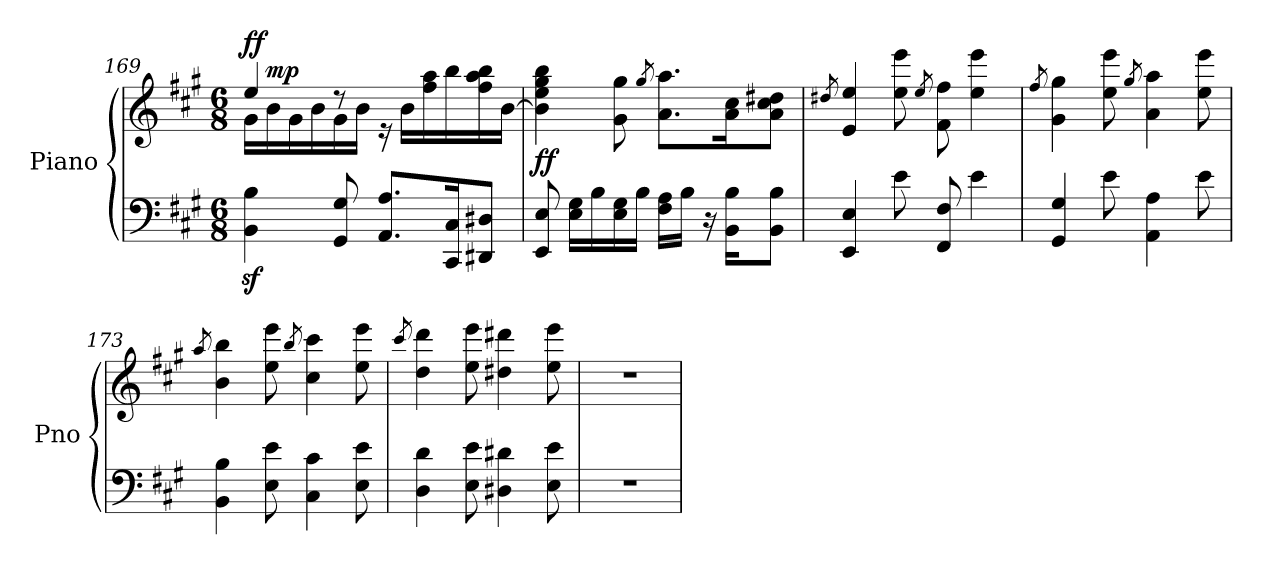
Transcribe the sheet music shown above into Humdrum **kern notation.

**kern	**kern	**dynam
*part1	*part1	*part1
*staff2	*staff1	*staff1/2
*I"Piano	*	*
*I'Pno	*	*
*clefF4	*clefG2	*
*k[f#c#g#]	*k[f#c#g#]	*
*M6/8	*M6/8	*
=169	=169	=169
*	*^	*
!	!	!	!LO:DY:a
4BB\z> 4B\z>	4ee/	16g#\LL	ff
!	!	!	!LO:DY:a
.	.	16b\	mp
.	.	16g#\	.
.	.	16b\	.
8GG#/ 8G#/	8rdd	16g#\	.
.	.	16b\JJ	.
8.AA/ 8.A/L	16re	8rAyy	.
.	16b\LL	.	.
.	16ff#\ 16aa\	4rAyy	.
16CC#/ 16C#/K	16bb\	.	.
8DD#X/ 8D#X/J	16ff#\ 16aa\ 16bb\	.	.
.	[16b\JJ	.	.
*	*v	*v	*
=170	=170	=170
!	!	!LO:DY:b
8EE/ 8E/	4b\] 4ee\ 4gg#\ 4bb\	ff
16E\ 16G#\LL	.	.
16B\	.	.
16E\ 16G#\	8g#\ 8gg#\	.
16B\JJ	.	.
.	8qgg#/	.
16F#\ 16A\LL	8.a\ 8.aa\L	.
16B\JJ	.	.
16r	.	.
16BB\ 16B\KL	16a\ 16cc#\K	.
8BB\ 8B\J	8a\ 8cc#\ 8dd#X\J	.
=171	=171	=171
.	8qdd#X/	.
4EE/ 4E/	4e/ 4ee/	.
8e\	8ee\ 8eee\	.
.	8qee/	.
8FF#/ 8F#/	8f#\ 8ff#\	.
4e\	4ee\ 4eee\	.
!!LO:LB:g=z
=172	=172	=172
.	8qff#/	.
4GG#/ 4G#/	4g#\ 4gg#\	.
8e\	8ee\ 8eee\	.
.	8qgg#/	.
4AA\ 4A\	4a\ 4aa\	.
8e\	8ee\ 8eee\	.
=173	=173	=173
.	8qaa/	.
4BB\ 4B\	4b\ 4bb\	.
8E\ 8e\	8ee\ 8eee\	.
.	8qbb/	.
4C#\ 4c#\	4cc#\ 4ccc#\	.
8E\ 8e\	8ee\ 8eee\	.
=174	=174	=174
.	8qccc#/	.
4D\ 4d\	4dd\ 4ddd\	.
8E\ 8e\	8ee\ 8eee\	.
4D#X\ 4d#X\	4dd#X\ 4ddd#X\	.
8E\ 8e\	8ee\ 8eee\	.
=175	=175	=175
2.r	2.r	.
=	=	=
*-	*-	*-
